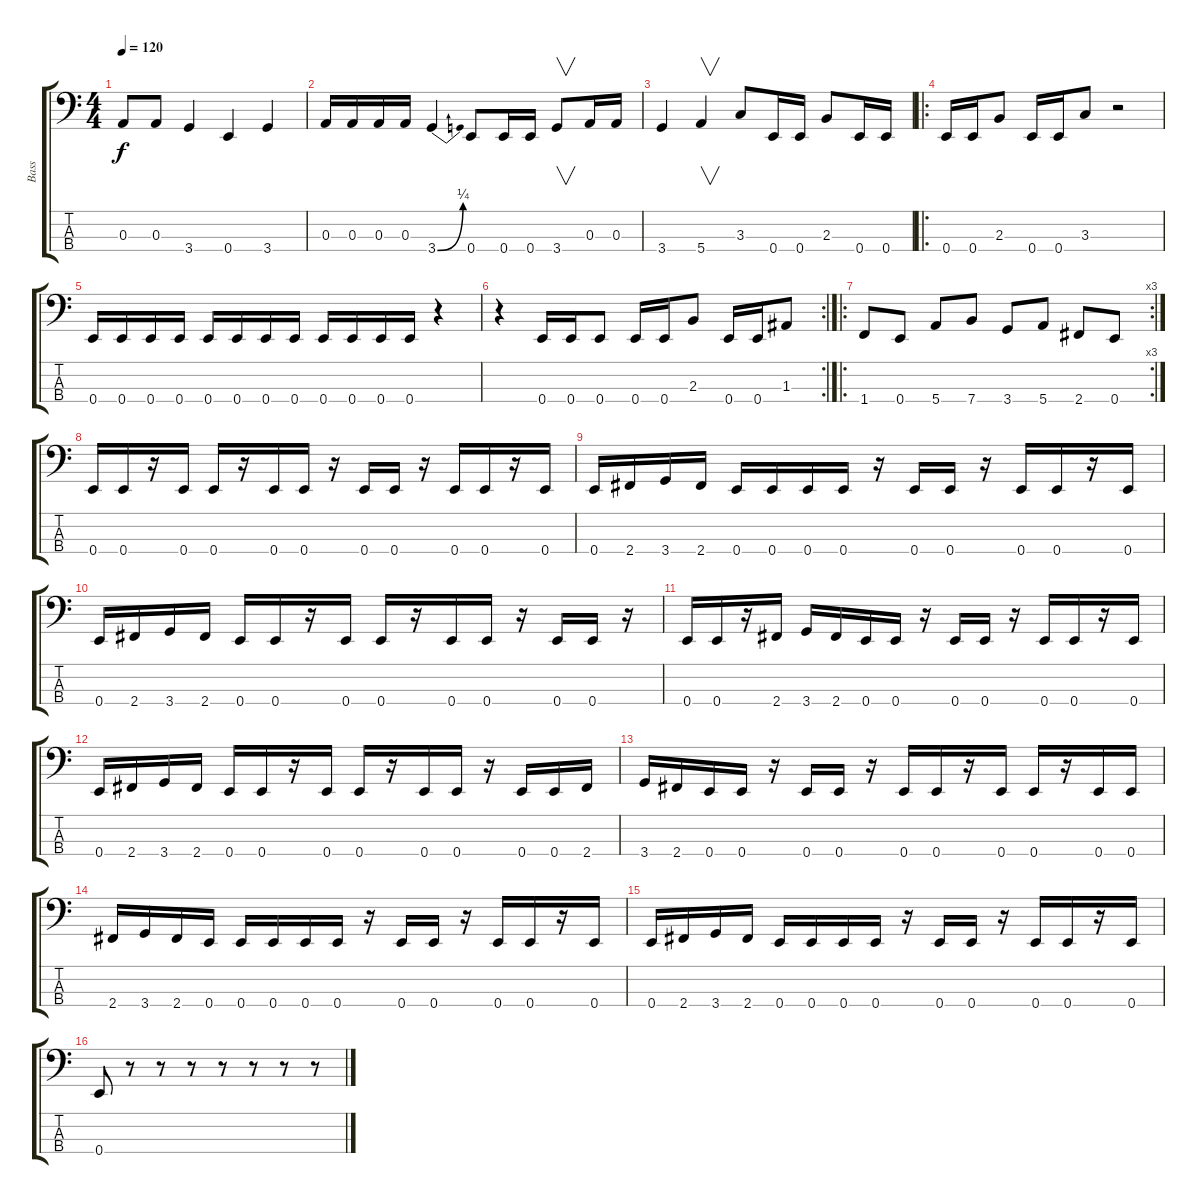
\track ("Bass" "Bass") {instrument electricbasspick}
\staff {score tabs}
\tuning (G2 D2 A1 E1) {hide}
\ts (4 4)
\tempo 120
\clef f4
\ks c
0.3.8{dy f instrument electricbasspick} 0.3.8 3.4.4 0.4.4 3.4.4 |
0.3.16 0.3.16 0.3.16 0.3.16 3.4{be (bend 0 0 60 1)}.4 0.4.8 0.4.16 0.4.16 3.4.8{v} 0.3.16 0.3.16 |
3.4.4 5.4.4{v} 3.3.8 0.4.16 0.4.16 2.3.8 0.4.16 0.4.16 |
\ro
0.4.16 0.4.16 2.3.8 0.4.16 0.4.16 3.3.8 r.2 |
0.4.16 0.4.16 0.4.16 0.4.16 0.4.16 0.4.16 0.4.16 0.4.16 0.4.16 0.4.16 0.4.16 0.4.16 r.4 |
\rc 2
r.4 0.4.16 0.4.16 0.4.8 0.4.16 0.4.16 2.3.8 0.4.16 0.4.16 1.3.8 |
\ro
\rc 3
1.4.8 0.4.8 5.4.8 7.4.8 3.4.8 5.4.8 2.4.8 0.4.8 |
0.4.16 0.4.16 r.16 0.4.16 0.4.16 r.16 0.4.16 0.4.16 r.16 0.4.16 0.4.16 r.16 0.4.16 0.4.16 r.16 0.4.16 |
0.4.16 2.4.16 3.4.16 2.4.16 0.4.16 0.4.16 0.4.16 0.4.16 r.16 0.4.16 0.4.16 r.16 0.4.16 0.4.16 r.16 0.4.16 |
0.4.16 2.4.16 3.4.16 2.4.16 0.4.16 0.4.16 r.16 0.4.16 0.4.16 r.16 0.4.16 0.4.16 r.16 0.4.16 0.4.16 r.16 |
0.4.16 0.4.16 r.16 2.4.16 3.4.16 2.4.16 0.4.16 0.4.16 r.16 0.4.16 0.4.16 r.16 0.4.16 0.4.16 r.16 0.4.16 |
0.4.16 2.4.16 3.4.16 2.4.16 0.4.16 0.4.16 r.16 0.4.16 0.4.16 r.16 0.4.16 0.4.16 r.16 0.4.16 0.4.16 2.4.16 |
3.4.16 2.4.16 0.4.16 0.4.16 r.16 0.4.16 0.4.16 r.16 0.4.16 0.4.16 r.16 0.4.16 0.4.16 r.16 0.4.16 0.4.16 |
2.4.16 3.4.16 2.4.16 0.4.16 0.4.16 0.4.16 0.4.16 0.4.16 r.16 0.4.16 0.4.16 r.16 0.4.16 0.4.16 r.16 0.4.16 |
0.4.16 2.4.16 3.4.16 2.4.16 0.4.16 0.4.16 0.4.16 0.4.16 r.16 0.4.16 0.4.16 r.16 0.4.16 0.4.16 r.16 0.4.16 |
0.4.8 r.8 r.8 r.8 r.8 r.8 r.8 r.8
